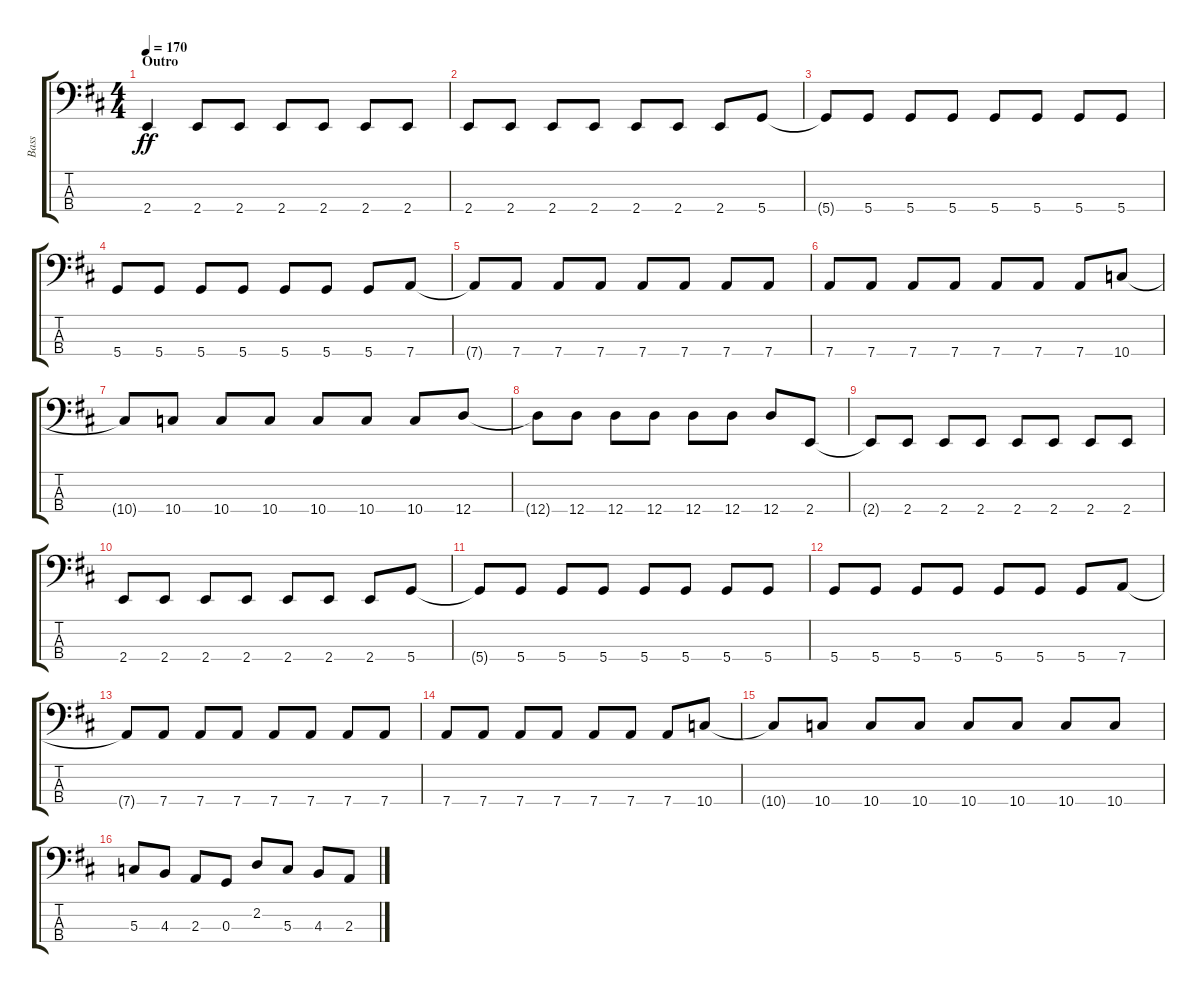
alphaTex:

\track ("Bass" "Bass") {instrument electricbasspick}
\staff {score tabs}
\tuning (F2 C2 G1 D1) {hide}
\ts (4 4)
\section ("" "Outro")
\tempo 170
\clef f4
\ks bminor
2.4.4{dy ff} 2.4.8 2.4.8 2.4.8 2.4.8 2.4.8 2.4.8 |
2.4.8 2.4.8 2.4.8 2.4.8 2.4.8 2.4.8 2.4.8 5.4.8 |
5.4{t}.8 5.4.8 5.4.8 5.4.8 5.4.8 5.4.8 5.4.8 5.4.8 |
5.4.8 5.4.8 5.4.8 5.4.8 5.4.8 5.4.8 5.4.8 7.4.8 |
7.4{t}.8 7.4.8 7.4.8 7.4.8 7.4.8 7.4.8 7.4.8 7.4.8 |
7.4.8 7.4.8 7.4.8 7.4.8 7.4.8 7.4.8 7.4.8 10.4.8 |
10.4{t}.8 10.4.8 10.4.8 10.4.8 10.4.8 10.4.8 10.4.8 12.4.8 |
12.4{t}.8 12.4.8 12.4.8 12.4.8 12.4.8 12.4.8 12.4.8 2.4.8 |
2.4{t}.8 2.4.8 2.4.8 2.4.8 2.4.8 2.4.8 2.4.8 2.4.8 |
2.4.8 2.4.8 2.4.8 2.4.8 2.4.8 2.4.8 2.4.8 5.4.8 |
5.4{t}.8 5.4.8 5.4.8 5.4.8 5.4.8 5.4.8 5.4.8 5.4.8 |
5.4.8 5.4.8 5.4.8 5.4.8 5.4.8 5.4.8 5.4.8 7.4.8 |
7.4{t}.8 7.4.8 7.4.8 7.4.8 7.4.8 7.4.8 7.4.8 7.4.8 |
7.4.8 7.4.8 7.4.8 7.4.8 7.4.8 7.4.8 7.4.8 10.4.8 |
10.4{t}.8 10.4.8 10.4.8 10.4.8 10.4.8 10.4.8 10.4.8 10.4.8 |
5.3.8 4.3.8 2.3.8 0.3.8 2.2.8 5.3.8 4.3.8 2.3.8
